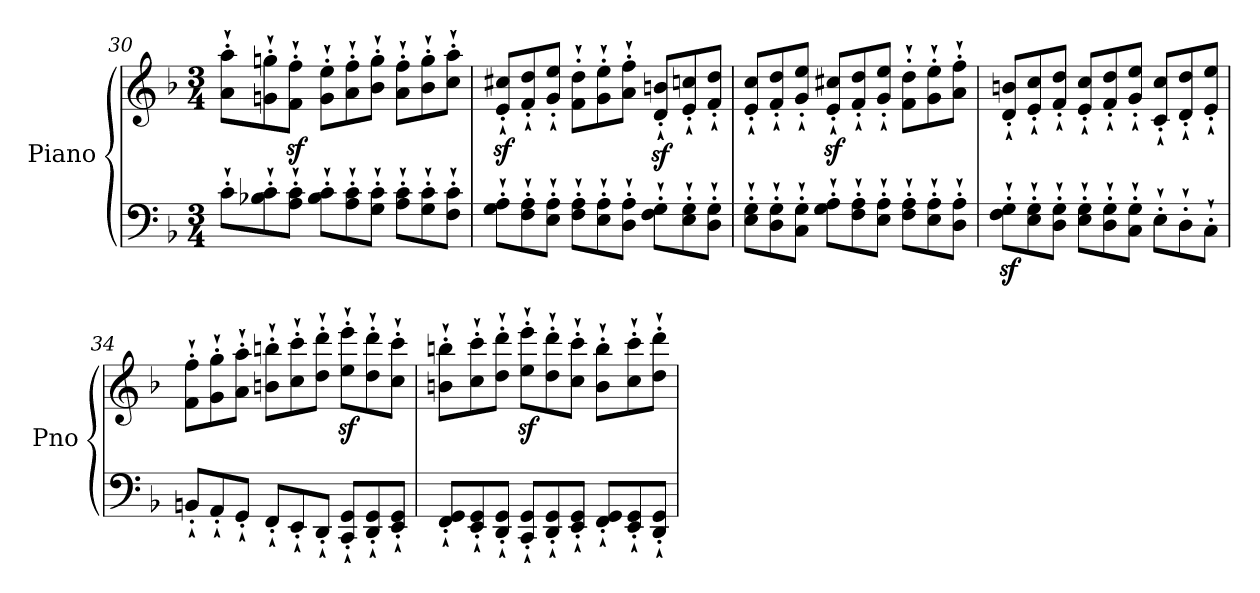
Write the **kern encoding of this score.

**kern	**kern
*part1	*part1
*staff2	*staff1
*I"Piano	*
*I'Pno	*
*clefF4	*clefG2
*k[b-]	*k[b-]
*F:	*F:
*M3/4	*M3/4
*Xtuplet	*Xtuplet
=30	=30
12c'`\L	12a\'` 12aa\'`L
12B-X\'` 12c\'`	12gn\'` 12ggn\'`
12A\'` 12c\'`J	12f\z<'` 12ff\z<'`J
12B-\'` 12c\'`L	12g\'` 12ee\'`L
12A\'` 12c\'`	12a\'` 12ff\'`
12G\'` 12c\'`J	12b-\'` 12gg\'`J
12A\'` 12c\'`L	12a\'` 12ff\'`L
12G\'` 12c\'`	12b-\'` 12gg\'`
12F\'` 12c\'`J	12cc\'` 12aa\'`J
=31	=31
12G\'` 12A\'`L	12e/z<'` 12cc#X/z<'`L
12F\'` 12A\'`	12f/'` 12dd/'`
12E\'` 12A\'`J	12g/'` 12ee/'`J
12F\'` 12A\'`L	12f\'` 12dd\'`L
12E\'` 12A\'`	12g\'` 12ee\'`
12D\'` 12A\'`J	12a\'` 12ff\'`J
12F\'` 12G\'`L	12d/z<'` 12bn/z<'`L
12E\'` 12G\'`	12e/'` 12ccn/'`
12D\'` 12G\'`J	12f/'` 12dd/'`J
=32	=32
12E\'` 12G\'`L	12e/'` 12cc/'`L
12D\'` 12G\'`	12f/'` 12dd/'`
12C\'` 12G\'`J	12g/'` 12ee/'`J
12G\'` 12A\'`L	12e/z<'` 12cc#X/z<'`L
12F\'` 12A\'`	12f/'` 12dd/'`
12E\'` 12A\'`J	12g/'` 12ee/'`J
12F\'` 12A\'`L	12f\'` 12dd\'`L
12E\'` 12A\'`	12g\'` 12ee\'`
12D\'` 12A\'`J	12a\'` 12ff\'`J
!!LO:LB:g=z
=33	=33
12F\z<'` 12G\z<'`L	12d/'` 12bn/'`L
12E\'` 12G\'`	12e/'` 12cc/'`
12D\'` 12G\'`J	12f/'` 12dd/'`J
12E\'` 12G\'`L	12e/'` 12cc/'`L
12D\'` 12G\'`	12f/'` 12dd/'`
12C\'` 12G\'`J	12g/'` 12ee/'`J
12E'`\L	12c/'` 12cc/'`L
12D'`\	12d/'` 12dd/'`
12C'`\J	12e/'` 12ee/'`J
=34	=34
12BBn'`/L	12f\'` 12ff\'`L
12AA'`/	12g\'` 12gg\'`
12GG'`/J	12a\'` 12aa\'`J
12FF'`/L	12bn\'` 12bbn\'`L
12EE'`/	12cc\'` 12ccc\'`
12DD'`/J	12dd\'` 12ddd\'`J
12CC/'` 12GG/'`L	12ee\z<'` 12eee\z<'`L
12DD/'` 12GG/'`	12dd\'` 12ddd\'`
12EE/'` 12GG/'`J	12cc\'` 12ccc\'`J
=35	=35
12FF/'` 12GG/'`L	12bn\'` 12bbn\'`L
12EE/'` 12GG/'`	12cc\'` 12ccc\'`
12DD/'` 12GG/'`J	12dd\'` 12ddd\'`J
12CC/'` 12GG/'`L	12ee\z<'` 12eee\z<'`L
12DD/'` 12GG/'`	12dd\'` 12ddd\'`
12EE/'` 12GG/'`J	12cc\'` 12ccc\'`J
12FF/'` 12GG/'`L	12b\'` 12bb\'`L
12EE/'` 12GG/'`	12cc\'` 12ccc\'`
12DD/'` 12GG/'`J	12dd\'` 12ddd\'`J
=	=
*-	*-
